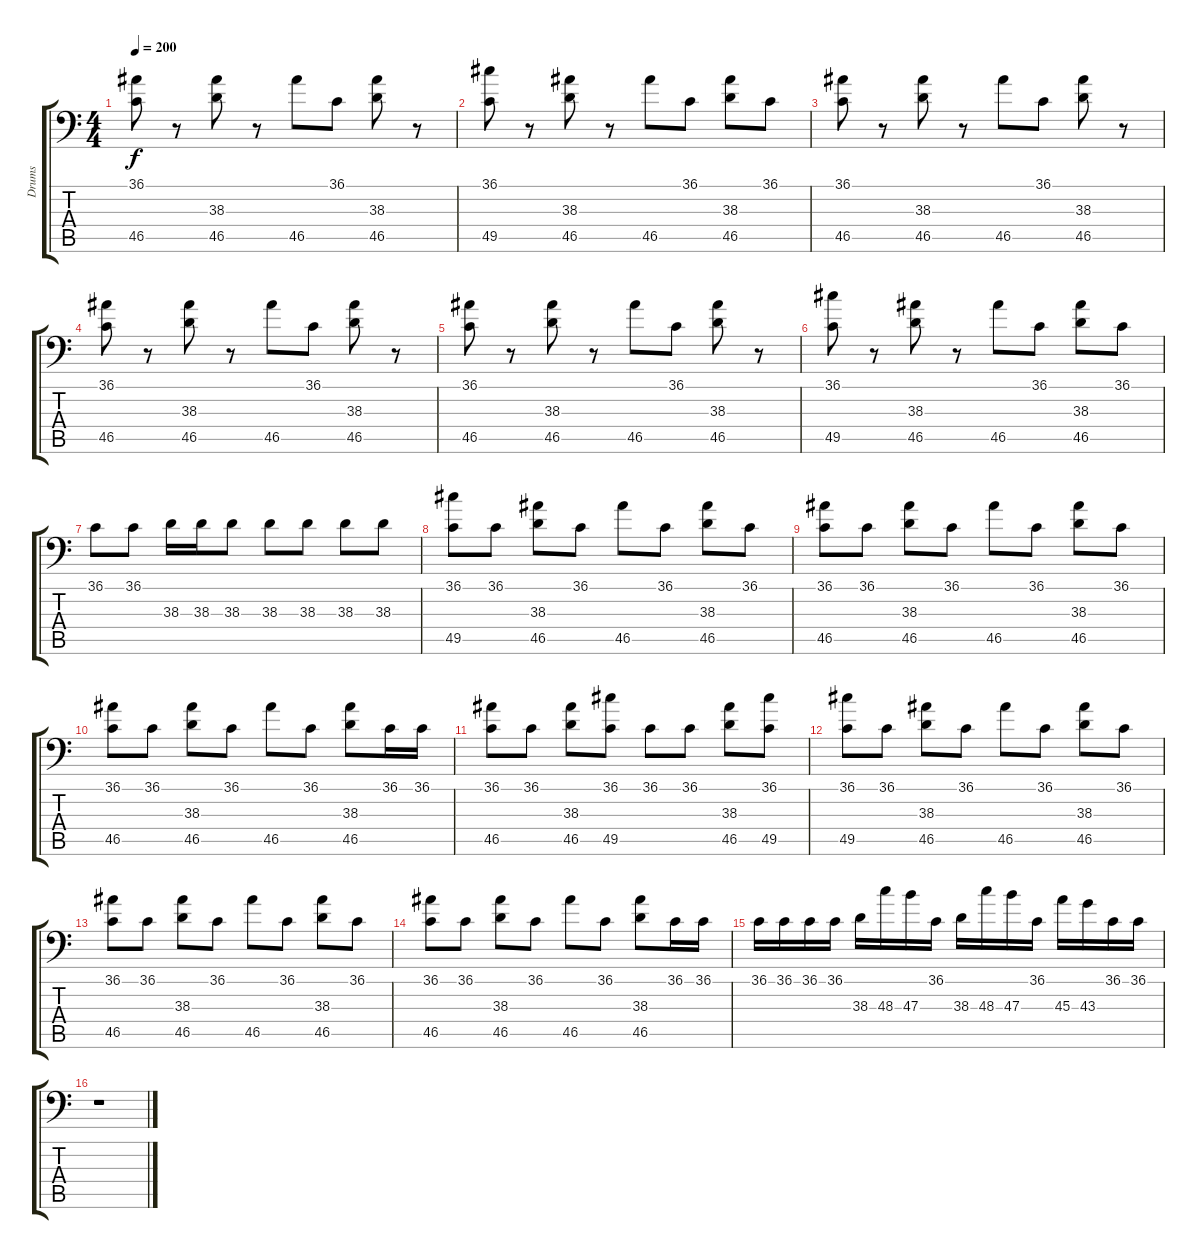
\track ("Drums" "Drums") {instrument acousticgrandpiano}
\staff {score tabs}
\tuning (C-1 C-1 C-1 C-1 C-1 C-1) {hide}
\ts (4 4)
\tempo 200
\clef f4
\ks c
(36.1 46.5).8{dy f} r.8 (38.3 46.5).8 r.8 46.5.8 36.1.8 (38.3 46.5).8 r.8 |
(36.1 49.5).8 r.8 (38.3 46.5).8 r.8 46.5.8 36.1.8 (38.3 46.5).8 36.1.8 |
(36.1 46.5).8 r.8 (38.3 46.5).8 r.8 46.5.8 36.1.8 (38.3 46.5).8 r.8 |
(36.1 46.5).8 r.8 (38.3 46.5).8 r.8 46.5.8 36.1.8 (38.3 46.5).8 r.8 |
(36.1 46.5).8 r.8 (38.3 46.5).8 r.8 46.5.8 36.1.8 (38.3 46.5).8 r.8 |
(36.1 49.5).8 r.8 (38.3 46.5).8 r.8 46.5.8 36.1.8 (38.3 46.5).8 36.1.8 |
36.1.8 36.1.8 38.3.16 38.3.16 38.3.8 38.3.8 38.3.8 38.3.8 38.3.8 |
(36.1 49.5).8 36.1.8 (38.3 46.5).8 36.1.8 46.5.8 36.1.8 (38.3 46.5).8 36.1.8 |
(36.1 46.5).8 36.1.8 (38.3 46.5).8 36.1.8 46.5.8 36.1.8 (38.3 46.5).8 36.1.8 |
(36.1 46.5).8 36.1.8 (38.3 46.5).8 36.1.8 46.5.8 36.1.8 (38.3 46.5).8 36.1.16 36.1.16 |
(36.1 46.5).8 36.1.8 (38.3 46.5).8 (36.1 49.5).8 36.1.8 36.1.8 (38.3 46.5).8 (36.1 49.5).8 |
(36.1 49.5).8 36.1.8 (38.3 46.5).8 36.1.8 46.5.8 36.1.8 (38.3 46.5).8 36.1.8 |
(36.1 46.5).8 36.1.8 (38.3 46.5).8 36.1.8 46.5.8 36.1.8 (38.3 46.5).8 36.1.8 |
(36.1 46.5).8 36.1.8 (38.3 46.5).8 36.1.8 46.5.8 36.1.8 (38.3 46.5).8 36.1.16 36.1.16 |
36.1.16 36.1.16 36.1.16 36.1.16 38.3.16 48.3.16 47.3.16 36.1.16 38.3.16 48.3.16 47.3.16 36.1.16 45.3.16 43.3.16 36.1.16 36.1.16 |
r.1
